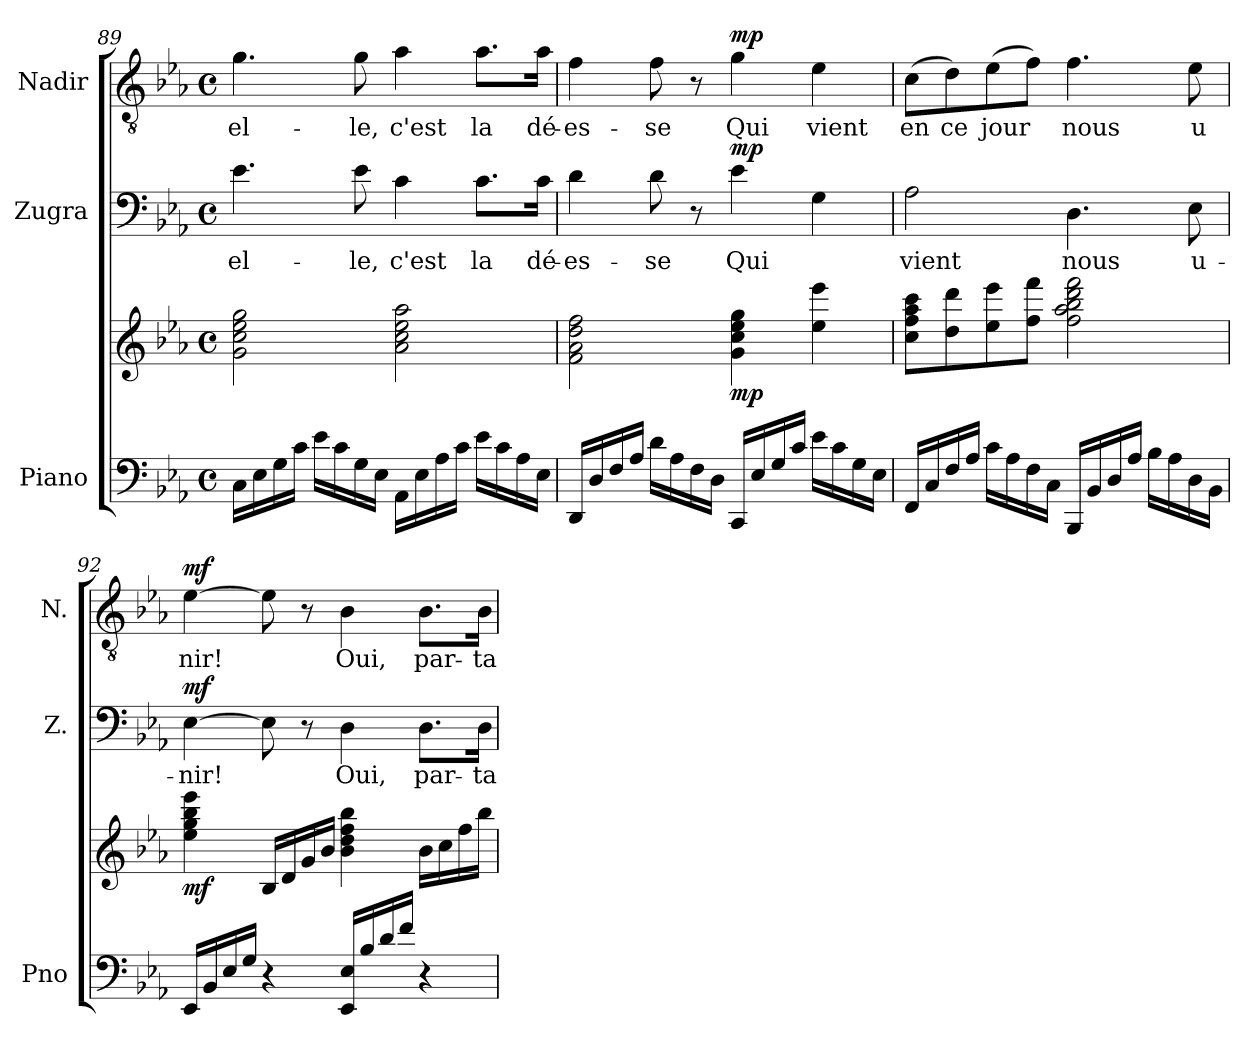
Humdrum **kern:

**kern	**kern	**dynam	**kern	**text	**dynam	**kern	**text	**dynam
*part3	*part3	*part3	*part2	*part2	*part2	*part1	*part1	*part1
*staff4	*staff3	*staff3/4	*staff2	*staff2	*staff2	*staff1	*staff1	*staff1
*I"Piano	*	*	*I"Zugra	*	*	*I"Nadir	*	*
*I'Pno	*	*	*I'Z.	*	*	*I'N.	*	*
!!LO:PB:g=z
*clefF4	*clefG2	*	*clefF4	*	*	*clefGv2	*	*
*k[b-e-a-]	*k[b-e-a-]	*	*k[b-e-a-]	*	*	*k[b-e-a-]	*	*
*M4/4	*M4/4	*	*M4/4	*	*	*M4/4	*	*
*met(c)	*met(c)	*	*met(c)	*	*	*met(c)	*	*
=89	=89	=89	=89	=89	=89	=89	=89	=89
16C\LL	2g\ 2cc\ 2ee-\ 2gg\	.	4.e-\	el-	.	4.g\	el-	.
16E-\	.	.	.	.	.	.	.	.
16G\	.	.	.	.	.	.	.	.
16c\JJ	.	.	.	.	.	.	.	.
16e-\LL	.	.	.	.	.	.	.	.
16c\	.	.	.	.	.	.	.	.
16G\	.	.	8e-\	-le,	.	8g\	-le,	.
16E-\JJ	.	.	.	.	.	.	.	.
16AA-\LL	2a-\ 2cc\ 2ee-\ 2aa-\	.	4c\	c'est	.	4a-\	c'est	.
16E-\	.	.	.	.	.	.	.	.
16A-\	.	.	.	.	.	.	.	.
16c\JJ	.	.	.	.	.	.	.	.
16e-\LL	.	.	8.c\L	la	.	8.a-\L	la	.
16c\	.	.	.	.	.	.	.	.
16A-\	.	.	.	.	.	.	.	.
16E-\JJ	.	.	16c\Jk	dé-	.	16a-\Jk	dé-	.
=90	=90	=90	=90	=90	=90	=90	=90	=90
16DD/LL	2f\ 2a-\ 2dd\ 2ff\	.	4d\	-es-	.	4f\	-es-	.
16D/	.	.	.	.	.	.	.	.
16F/	.	.	.	.	.	.	.	.
16A-/JJ	.	.	.	.	.	.	.	.
16d\LL	.	.	8d\	-se	.	8f\	-se	.
16A-\	.	.	.	.	.	.	.	.
16F\	.	.	8r	.	.	8r	.	.
16D\JJ	.	.	.	.	.	.	.	.
!	!	!LO:DY:b	!	!	!LO:DY:b	!	!	!LO:DY:a
16CC/LL	4g\ 4cc\ 4ee-\ 4gg\	mp	4e-\	Qui	mp	4g\	Qui	mp
16E-/	.	.	.	.	.	.	.	.
16G/	.	.	.	.	.	.	.	.
16c/JJ	.	.	.	.	.	.	.	.
16e-\LL	4ee-\ 4eee-\	.	4G\	.	.	4e-\	vient	.
16c\	.	.	.	.	.	.	.	.
16G\	.	.	.	.	.	.	.	.
16E-\JJ	.	.	.	.	.	.	.	.
=91	=91	=91	=91	=91	=91	=91	=91	=91
16FF/LL	8cc\ 8ff\ 8aa-\ 8ccc\L	.	2A-\	vient	.	(8c\L	en	.
16C/	.	.	.	.	.	.	.	.
16F/	8dd\ 8ddd\	.	.	.	.	8d\)	ce	.
16A-/JJ	.	.	.	.	.	.	.	.
16c\LL	8ee-\ 8eee-\	.	.	.	.	(8e-\	jour	.
16A-\	.	.	.	.	.	.	.	.
16F\	8ff\ 8fff\J	.	.	.	.	8f\J)	.	.
16C\JJ	.	.	.	.	.	.	.	.
16BBB-/LL	2ff\ 2aa-\ 2bb-\ 2ddd\ 2fff\	.	4.D\	nous	.	4.f\	nous	.
16BB-/	.	.	.	.	.	.	.	.
16D/	.	.	.	.	.	.	.	.
16A-/JJ	.	.	.	.	.	.	.	.
16B-\LL	.	.	.	.	.	.	.	.
16A-\	.	.	.	.	.	.	.	.
16D\	.	.	8E-\	u-	.	8e-\	u	.
16BB-\JJ	.	.	.	.	.	.	.	.
!!LO:LB:g=z
=92	=92	=92	=92	=92	=92	=92	=92	=92
!	!	!LO:DY:b	!	!	!LO:DY:b	!	!	!LO:DY:a
16EE-/LL	4ee-\ 4gg\ 4bb-\ 4eee-\	mf	[4E-\	-nir!	mf	[4e-\	nir!	mf
16BB-/	.	.	.	.	.	.	.	.
16E-/	.	.	.	.	.	.	.	.
16G/JJ	.	.	.	.	.	.	.	.
4r	16B-/LL	.	8E-\]	.	.	8e-\]	.	.
.	16d/	.	.	.	.	.	.	.
.	16g/	.	8r	.	.	8r	.	.
.	16b-/JJ	.	.	.	.	.	.	.
16EE-/ 16E-/LL	4b-\ 4dd\ 4ff\ 4bb-\	.	4D\	Oui,	.	4B-\	Oui,	.
16B-/	.	.	.	.	.	.	.	.
16d/	.	.	.	.	.	.	.	.
16f/JJ	.	.	.	.	.	.	.	.
4r	16b-\LL	.	8.D\L	par-	.	8.B-\L	par-	.
.	16cc\	.	.	.	.	.	.	.
.	16ff\	.	.	.	.	.	.	.
.	16bb-\JJ	.	16D\Jk	-ta-	.	16B-\Jk	-ta-	.
=	=	=	=	=	=	=	=	=
*-	*-	*-	*-	*-	*-	*-	*-	*-
